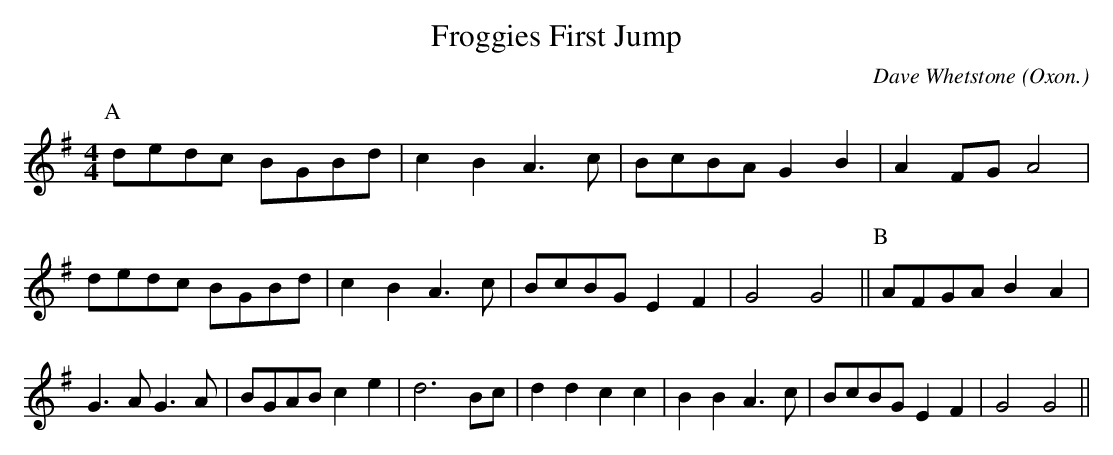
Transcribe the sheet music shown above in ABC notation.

X:1
T:Froggies First Jump
M:4/4
C:Dave Whetstone
O:Oxon.
K:G
P:A
dedc  BGBd  | c2 B2 A3 c | BcBA G2 B2 | A2 FG A4    |\
dedc  BGBd  | c2 B2 A3 c | BcBG E2 F2 | G4    G4    ||\
P:B
AFGA  B2 A2 | G3  A G3 A | BGAB c2 e2 | d6       Bc |\
d2 d2 c2 c2 | B2 B2 A3 c | BcBG E2 F2 | G4    G4    ||
